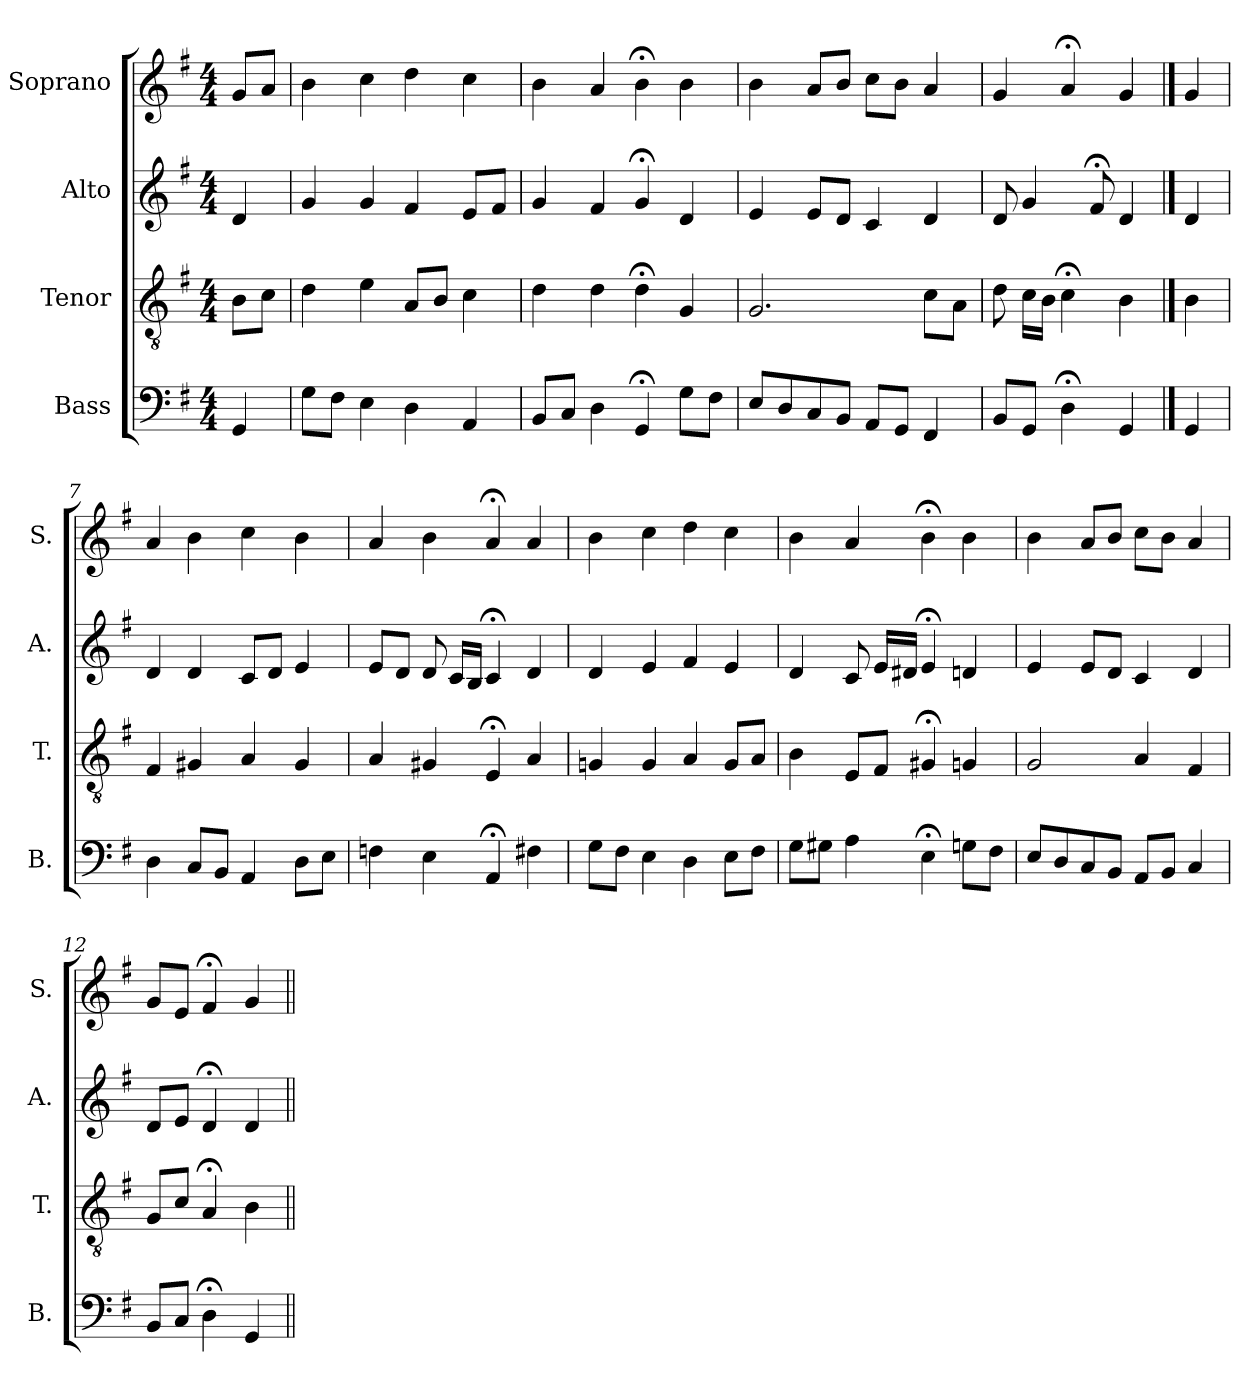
**kern	**kern	**kern	**kern
*part4	*part3	*part2	*part1
*staff4	*staff3	*staff2	*staff1
*I"Bass	*I"Tenor	*I"Alto	*I"Soprano
*I'B.	*I'T.	*I'A.	*I'S.
*clefF4	*clefGv2	*clefG2	*clefG2
*	*ITrd7c12	*	*
*k[f#]	*k[f#]	*k[f#]	*k[f#]
*G:	*G:	*G:	*G:
*M4/4	*M4/4	*M4/4	*M4/4
=1	=1	=1	=1
4GG/	8BB\L	4d/	8g/L
.	8C\J	.	8a/J
=2	=2	=2	=2
8G\L	4D\	4g/	4b\
8F#\J	.	.	.
4E\	4E\	4g/	4cc\
4D\	8AA/L	4f#/	4dd\
.	8BB/J	.	.
4AA/	4C\	8e/L	4cc\
.	.	8f#/J	.
=3	=3	=3	=3
8BB/L	4D\	4g/	4b\
8C/J	.	.	.
4D\	4D\	4f#/	4a/
4GG;</	4D;<\	4g;</	4b;<\
8G\L	4GG/	4d/	4b\
8F#\J	.	.	.
=4	=4	=4	=4
8E/L	2.GG/	4e/	4b\
8D/	.	.	.
8C/	.	8e/L	8a/L
8BB/J	.	8d/J	8b/J
8AA/L	.	4c/	8cc\L
8GG/J	.	.	8b\J
4FF#/	8C\L	4d/	4a/
.	8AA\J	.	.
=5	=5	=5	=5
8BB/L	8D\	8d/	4g/
8GG/J	16C\LL	4g/	.
.	16BB\JJ	.	.
4D;<\	4C;<\	.	4a;</
.	.	8f#;</	.
4GG/	4BB\	4d/	4g/
!!LO:LB:g=z
==6	==6	==6	==6
4GG/	4BB\	4d/	4g/
=7	=7	=7	=7
4D\	4FF#/	4d/	4a/
8C/L	4GG#X/	4d/	4b\
8BB/J	.	.	.
4AA/	4AA/	8c/L	4cc\
.	.	8d/J	.
8D\L	4GG#/	4e/	4b\
8E\J	.	.	.
=8	=8	=8	=8
4Fn\	4AA/	8e/L	4a/
.	.	8d/J	.
4E\	4GG#X/	8d/	4b\
.	.	16c/LL	.
.	.	16B/JJ	.
4AA;</	4EE;</	4c;</	4a;</
4F#X\	4AA/	4d/	4a/
=9	=9	=9	=9
8G\L	4GGn/	4d/	4b\
8F#\J	.	.	.
4E\	4GG/	4e/	4cc\
4D\	4AA/	4f#/	4dd\
8E\L	8GG/L	4e/	4cc\
8F#\J	8AA/J	.	.
!!LO:PB:g=z
=10	=10	=10	=10
8G\L	4BB\	4d/	4b\
8G#X\J	.	.	.
4A\	8EE/L	8c/	4a/
.	8FF#/J	16e/LL	.
.	.	16d#X/JJ	.
4E;<\	4GG#X;</	4e;</	4b;<\
8Gn\L	4GGn/	4dn/	4b\
8F#\J	.	.	.
=11	=11	=11	=11
8E/L	2GG/	4e/	4b\
8D/	.	.	.
8C/	.	8e/L	8a/L
8BB/J	.	8d/J	8b/J
8AA/L	4AA/	4c/	8cc\L
8BB/J	.	.	8b\J
4C/	4FF#/	4d/	4a/
=12	=12	=12	=12
8BB/L	8GG/L	8d/L	8g/L
8C/J	8C/J	8e/J	8e/J
4D;<\	4AA;</	4d;</	4f#;</
4GG/	4BB\	4d/	4g/
=||	=||	=||	=||
*-	*-	*-	*-
